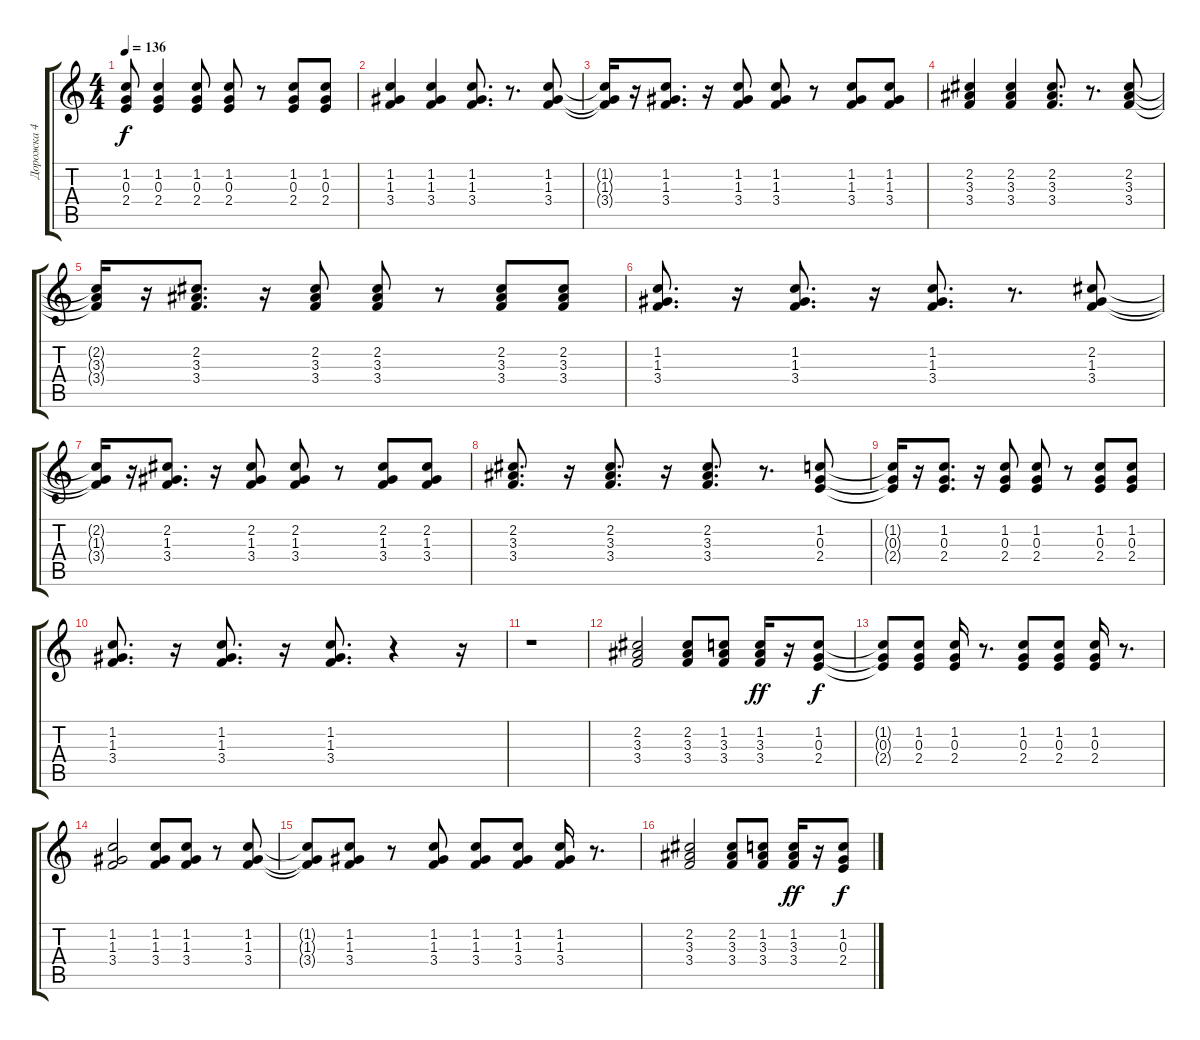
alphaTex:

\track ("Дорожка 4" "Дорожка 4") {instrument acousticguitarsteel}
\staff {score tabs}
\tuning (E4 B3 G3 D3 A2 E2) {hide}
\ts (4 4)
\tempo 136
\clef g2
\ks c
(1.2{t} 0.3{t} 2.4{t}).8{dy f} (1.2 0.3 2.4).4 (1.2 0.3 2.4).8 (1.2 0.3 2.4).8 r.8 (1.2 0.3 2.4).8 (1.2 0.3 2.4).8 |
(1.2 1.3 3.4).4 (1.2 1.3 3.4).4 (1.2 1.3 3.4).8{d} r.8{d} (1.2 1.3 3.4).8 |
(1.2{t} 1.3{t} 3.4{t}).16 r.16 (1.2 1.3 3.4).8{d} r.16 (1.2 1.3 3.4).8 (1.2 1.3 3.4).8 r.8 (1.2 1.3 3.4).8 (1.2 1.3 3.4).8 |
(2.2 3.3 3.4).4 (2.2 3.3 3.4).4 (2.2 3.3 3.4).8{d} r.8{d} (2.2 3.3 3.4).8 |
(2.2{t} 3.3{t} 3.4{t}).16 r.16 (2.2 3.3 3.4).8{d} r.16 (2.2 3.3 3.4).8 (2.2 3.3 3.4).8 r.8 (2.2 3.3 3.4).8 (2.2 3.3 3.4).8 |
(1.2 1.3 3.4).8{d} r.16 (1.2 1.3 3.4).8{d} r.16 (1.2 1.3 3.4).8{d} r.8{d} (2.2 1.3 3.4).8 |
(2.2{t} 1.3{t} 3.4{t}).16 r.16 (2.2 1.3 3.4).8{d} r.16 (2.2 1.3 3.4).8 (2.2 1.3 3.4).8 r.8 (2.2 1.3 3.4).8 (2.2 1.3 3.4).8 |
(2.2 3.3 3.4).8{d} r.16 (2.2 3.3 3.4).8{d} r.16 (2.2 3.3 3.4).8{d} r.8{d} (1.2 0.3 2.4).8 |
(1.2{t} 0.3{t} 2.4{t}).16 r.16 (1.2 0.3 2.4).8{d} r.16 (1.2 0.3 2.4).8 (1.2 0.3 2.4).8 r.8 (1.2 0.3 2.4).8 (1.2 0.3 2.4).8 |
(1.2 1.3 3.4).8{d} r.16 (1.2 1.3 3.4).8{d} r.16 (1.2 1.3 3.4).8{d} r.4 r.16 |
r.1 |
(2.2 3.3 3.4).2{volume 4} (2.2 3.3 3.4).8{volume 4} (1.2 3.3 3.4).8{volume 4} (1.2 3.3 3.4).16{dy ff volume 4} r.16 (1.2 0.3 2.4).8{dy f volume 4} |
(1.2{t} 0.3{t} 2.4{t}).8 (1.2 0.3 2.4).8{volume 4} (1.2 0.3 2.4).16{volume 4} r.8{d} (1.2 0.3 2.4).8{volume 4} (1.2 0.3 2.4).8{volume 4} (1.2 0.3 2.4).16 r.8{d} |
(1.2 1.3 3.4).2{volume 4} (1.2 1.3 3.4).8{volume 4} (1.2 1.3 3.4).8{volume 4} r.8 (1.2 1.3 3.4).8{volume 4} |
(1.2{t} 1.3{t} 3.4{t}).8 (1.2 1.3 3.4).8 r.8 (1.2 1.3 3.4).8 (1.2 1.3 3.4).8 (1.2 1.3 3.4).8 (1.2 1.3 3.4).16 r.8{d} |
(2.2 3.3 3.4).2 (2.2 3.3 3.4).8 (1.2 3.3 3.4).8 (1.2 3.3 3.4).16{dy ff} r.16 (1.2 0.3 2.4).8{dy f}
